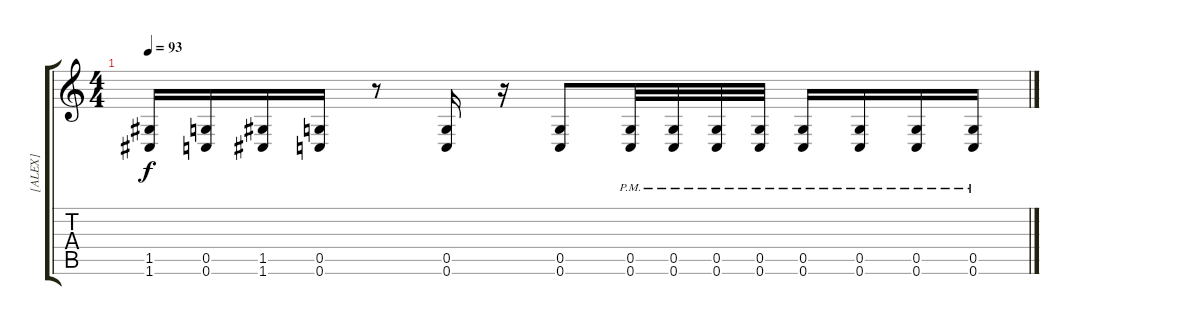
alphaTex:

\track ("[ALEX]" "[ALEX]") {instrument distortionguitar}
\staff {score tabs}
\tuning (D4 A3 F3 C3 G2 C2) {hide}
\ts (4 4)
\tempo 93
\clef g2
\ks c
(1.5 1.6).16{dy f} (0.5 0.6).16 (1.5 1.6).16 (0.5 0.6).16 r.8 (0.5 0.6).16 r.16 (0.5 0.6).8 (0.5{pm} 0.6{pm}).32 (0.5{pm} 0.6{pm}).32 (0.5{pm} 0.6{pm}).32 (0.5{pm} 0.6{pm}).32 (0.5{pm} 0.6{pm}).16 (0.5{pm} 0.6{pm}).16 (0.5{pm} 0.6{pm}).16 (0.5{pm} 0.6{pm}).16
